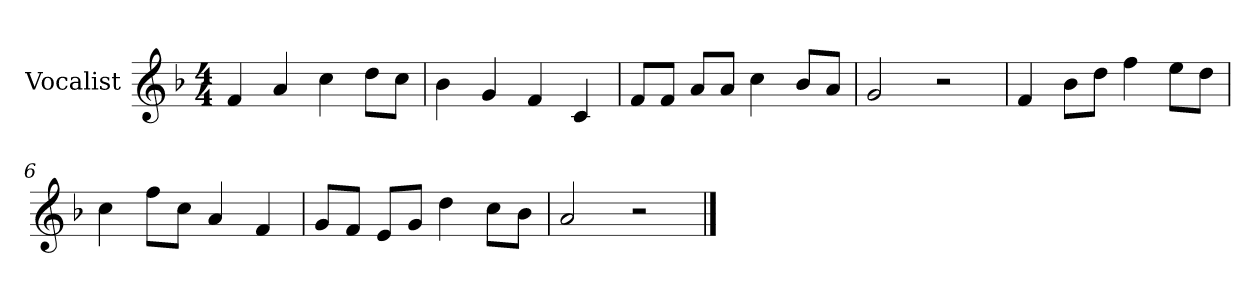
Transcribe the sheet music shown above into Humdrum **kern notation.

**kern
*part1
*staff1
*I"Vocalist
*k[b-]
*F:
*M4/4
=1
4f
4a
4cc
8ddL
8ccJ
=2
4b-
4g
4f
4c
=3
8fL
8fJ
8aL
8aJ
4cc
8b-L
8aJ
=4
2g
2r
=5
4f
8b-L
8ddJ
4ff
8eeL
8ddJ
=6
4cc
8ffL
8ccJ
4a
4f
=7
8gL
8fJ
8eL
8gJ
4dd
8ccL
8b-J
=8
2a
2r
==
*-
